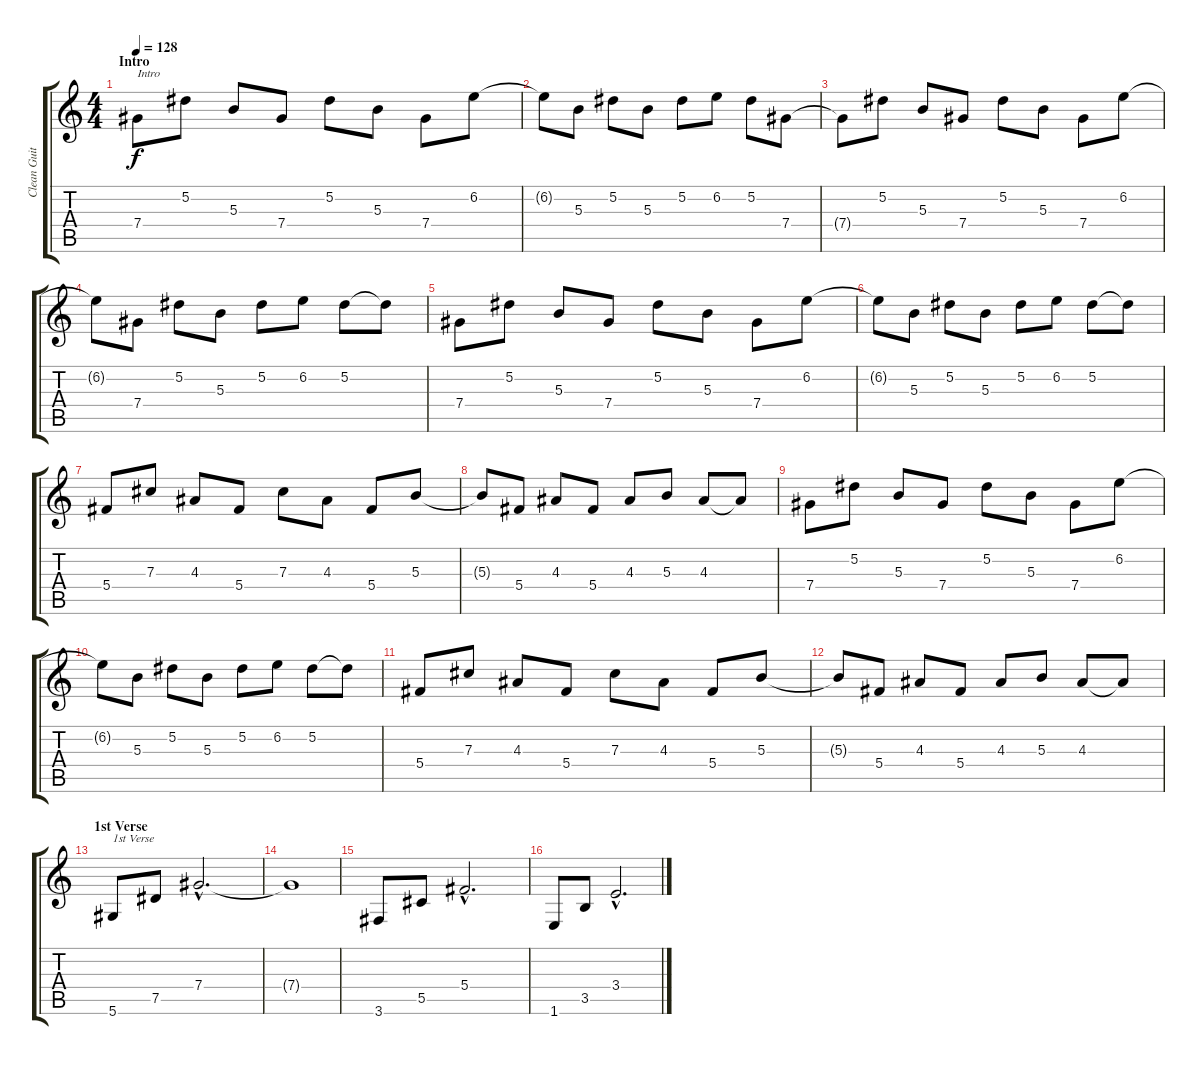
\track ("Clean Guitar" "Clean Guit") {instrument electricguitarjazz}
\staff {score tabs}
\tuning (Eb4 Bb3 Gb3 Db3 Ab2 Eb2) {hide}
\ts (4 4)
\section ("" "Intro")
\tempo 128
\clef g2
\ks c
7.4.8{txt "Intro" dy f instrument electricguitarjazz} 5.2.8 5.3.8 7.4.8 5.2.8 5.3.8 7.4.8 6.2.8 |
6.2{t}.8 5.3.8 5.2.8 5.3.8 5.2.8 6.2.8 5.2.8 7.4.8 |
7.4{t}.8 5.2.8 5.3.8 7.4.8 5.2.8 5.3.8 7.4.8 6.2.8 |
6.2{t}.8 7.4.8 5.2.8 5.3.8 5.2.8 6.2.8 5.2.8 5.2{t}.8 |
7.4.8 5.2.8 5.3.8 7.4.8 5.2.8 5.3.8 7.4.8 6.2.8 |
6.2{t}.8 5.3.8 5.2.8 5.3.8 5.2.8 6.2.8 5.2.8 5.2{t}.8 |
5.4.8 7.3.8 4.3.8 5.4.8 7.3.8 4.3.8 5.4.8 5.3.8 |
5.3{t}.8 5.4.8 4.3.8 5.4.8 4.3.8 5.3.8 4.3.8 4.3{t}.8 |
7.4.8 5.2.8 5.3.8 7.4.8 5.2.8 5.3.8 7.4.8 6.2.8 |
6.2{t}.8 5.3.8 5.2.8 5.3.8 5.2.8 6.2.8 5.2.8 5.2{t}.8 |
5.4.8 7.3.8 4.3.8 5.4.8 7.3.8 4.3.8 5.4.8 5.3.8 |
5.3{t}.8 5.4.8 4.3.8 5.4.8 4.3.8 5.3.8 4.3.8 4.3{t}.8 |
\section ("" "1st Verse")
5.6.8{txt "1st Verse"} 7.5.8 7.4{hac}.2{d} |
7.4{t}.1 |
3.6.8 5.5.8 5.4{hac}.2{d} |
1.6.8 3.5.8 3.4{hac}.2{d}
